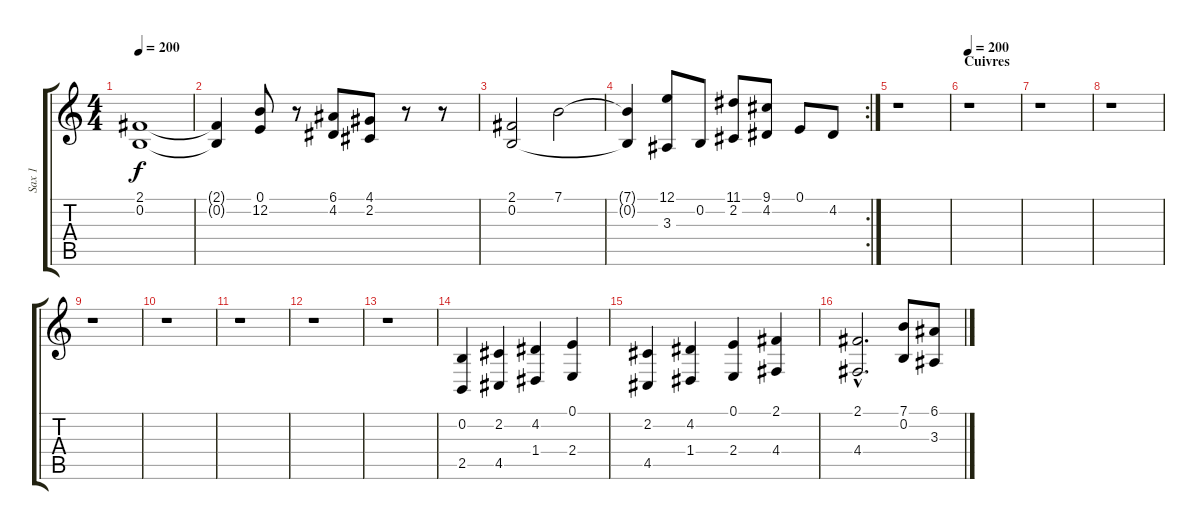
\track ("Sax 1" "Sax 1") {instrument altosax}
\staff {score tabs}
\tuning (E4 B3 G3 D3 A2 E2) {hide}
\ts (4 4)
\tempo 200
\clef g2
\ks c
(2.1 0.2).1{dy f} |
(2.1{t} 0.2{t}).4 (0.1 12.2).8 r.8 (6.1 4.2).8 (4.1 2.2).8 r.8 r.8 |
(2.1 0.2).2 7.1.2 |
\rc 2
(7.1{t} 0.2{t}).4 (12.1 3.3).8 0.2.8 (11.1 2.2).8 (9.1 4.2).8 0.1.8 4.2.8 |
r.1 |
\section ("" "Cuivres")
\tempo 200
r.1 |
r.1 |
r.1 |
r.1 |
r.1 |
r.1 |
r.1 |
r.1 |
(0.2 2.5).4 (2.2 4.5).4 (4.2 1.4).4 (0.1 2.4).4 |
(2.2 4.5).4 (4.2 1.4).4 (0.1 2.4).4 (2.1 4.4).4 |
(2.1{hac} 4.4{hac}).2{d} (7.1 0.2).8 (6.1 3.3).8
